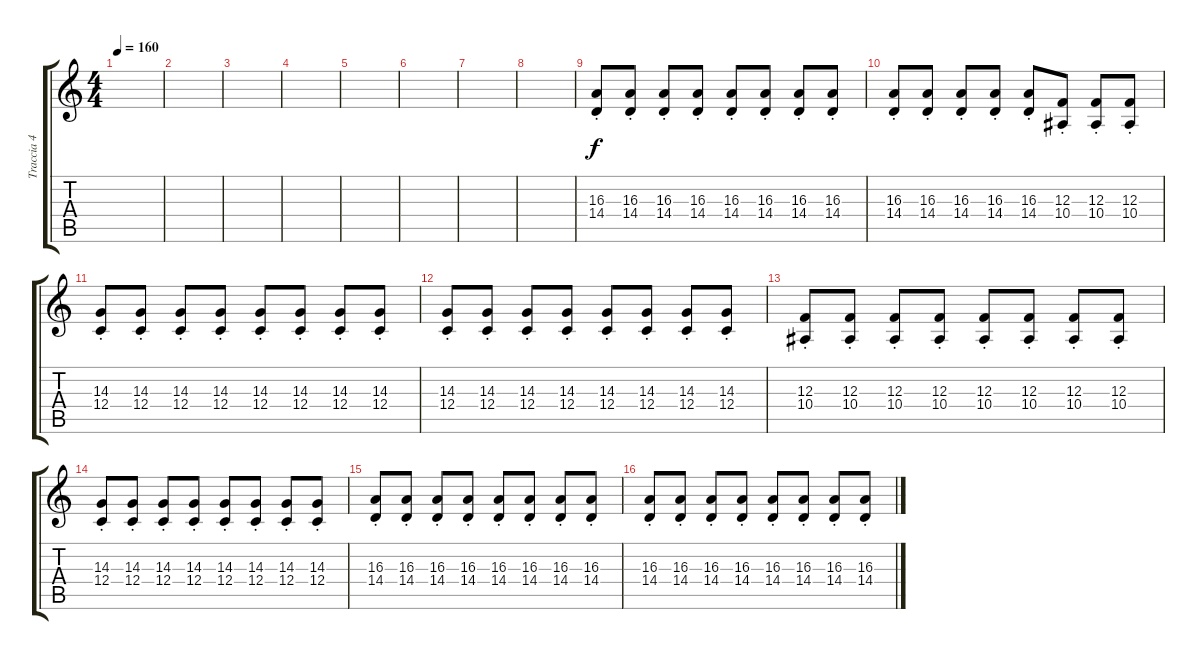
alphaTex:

\track ("Traccia 4" "Traccia 4") {instrument acousticgrandpiano}
\staff {score tabs}
\tuning (D4 A3 F3 C3 G2 D2) {hide}
\ts (4 4)
\tempo 160
\clef g2
\ks c
|
|
|
|
|
|
|
|
(16.3{st} 14.4{st}).8{volume 6 instrument lead3calliope} (16.3{st} 14.4{st}).8 (16.3{st} 14.4{st}).8 (16.3{st} 14.4{st}).8 (16.3{st} 14.4{st}).8 (16.3{st} 14.4{st}).8 (16.3{st} 14.4{st}).8 (16.3{st} 14.4{st}).8 |
(16.3{st} 14.4{st}).8 (16.3{st} 14.4{st}).8 (16.3{st} 14.4{st}).8 (16.3{st} 14.4{st}).8 (16.3{st} 14.4{st}).8 (12.3{st} 10.4{st}).8 (12.3{st} 10.4{st}).8 (12.3{st} 10.4{st}).8 |
(14.3{st} 12.4{st}).8 (14.3{st} 12.4{st}).8 (14.3{st} 12.4{st}).8 (14.3{st} 12.4{st}).8 (14.3{st} 12.4{st}).8 (14.3{st} 12.4{st}).8 (14.3{st} 12.4{st}).8 (14.3{st} 12.4{st}).8 |
(14.3{st} 12.4{st}).8 (14.3{st} 12.4{st}).8 (14.3{st} 12.4{st}).8 (14.3{st} 12.4{st}).8 (14.3{st} 12.4{st}).8 (14.3{st} 12.4{st}).8 (14.3{st} 12.4{st}).8 (14.3{st} 12.4{st}).8 |
(12.3{st} 10.4{st}).8 (12.3{st} 10.4{st}).8 (12.3{st} 10.4{st}).8 (12.3{st} 10.4{st}).8 (12.3{st} 10.4{st}).8 (12.3{st} 10.4{st}).8 (12.3{st} 10.4{st}).8 (12.3{st} 10.4{st}).8 |
(14.3{st} 12.4{st}).8 (14.3{st} 12.4{st}).8 (14.3{st} 12.4{st}).8 (14.3{st} 12.4{st}).8 (14.3{st} 12.4{st}).8 (14.3{st} 12.4{st}).8 (14.3{st} 12.4{st}).8 (14.3{st} 12.4{st}).8 |
(16.3{st} 14.4{st}).8 (16.3{st} 14.4{st}).8 (16.3{st} 14.4{st}).8 (16.3{st} 14.4{st}).8 (16.3{st} 14.4{st}).8 (16.3{st} 14.4{st}).8 (16.3{st} 14.4{st}).8 (16.3{st} 14.4{st}).8 |
(16.3{st} 14.4{st}).8 (16.3{st} 14.4{st}).8 (16.3{st} 14.4{st}).8 (16.3{st} 14.4{st}).8 (16.3{st} 14.4{st}).8 (16.3{st} 14.4{st}).8 (16.3{st} 14.4{st}).8 (16.3{st} 14.4{st}).8
